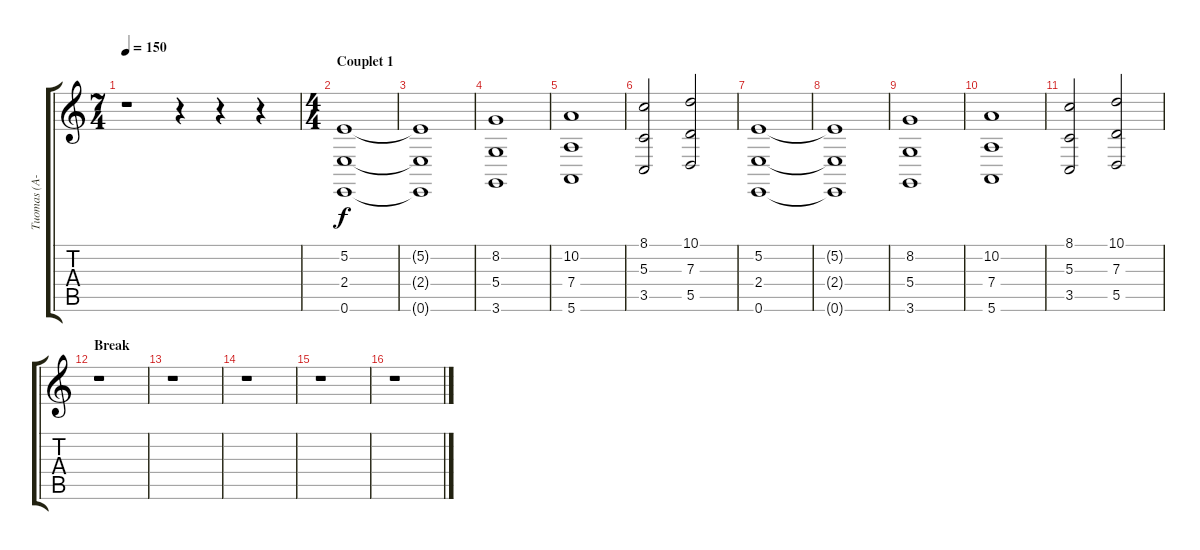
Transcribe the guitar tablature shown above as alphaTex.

\track ("Tuomas (A-a-hs)" "Tuomas (A-") {instrument choiraahs}
\staff {score tabs}
\tuning (E4 B3 G3 D3 A2 E2) {hide}
\ts (7 4)
\tempo 150
\clef g2
\ks c
r.1{dy f} r.4 r.4 r.4 |
\ts (4 4)
\section ("" "Couplet 1")
(5.2 2.4 0.6).1 |
(5.2{t} 2.4{t} 0.6{t}).1 |
(8.2 5.4 3.6).1 |
(10.2 7.4 5.6).1 |
(8.1 5.3 3.5).2 (10.1 7.3 5.5).2 |
(5.2 2.4 0.6).1 |
(5.2{t} 2.4{t} 0.6{t}).1 |
(8.2 5.4 3.6).1 |
(10.2 7.4 5.6).1 |
(8.1 5.3 3.5).2 (10.1 7.3 5.5).2 |
\section ("" "Break")
r.1 |
r.1 |
r.1 |
r.1 |
r.1
